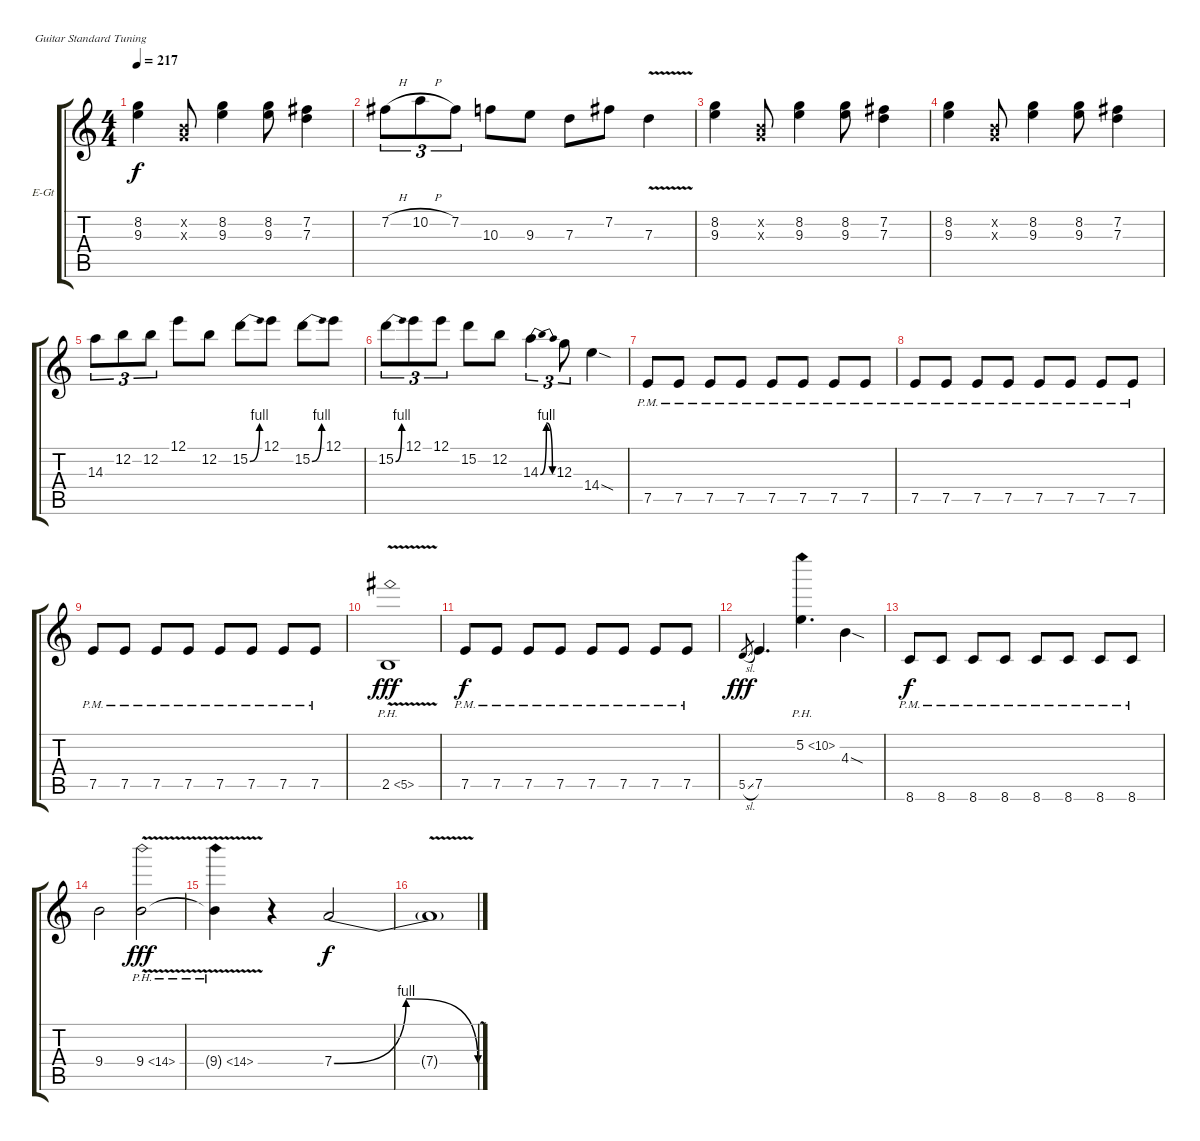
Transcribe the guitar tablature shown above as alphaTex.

\bracketExtendMode groupsimilarinstruments
\firstSystemTrackNameOrientation horizontal
\otherSystemsTrackNameOrientation horizontal
\track ("Lead Guitar 1" "E-Gt") {instrument distortionguitar}
\staff {score tabs}
\tuning (E4 B3 G3 D3 A2 E2)
\ts (4 4)
\tempo 217
\clef g2
\ks c
(9.3 8.2).4{dy f} (0.2{x} 0.3{x}).8 (9.3 8.2).4 (9.3 8.2).8 (7.2 7.3).4 |
7.2{h}.8{tu (3 2)} 10.2{h}.8{tu (3 2)} 7.2.8{tu (3 2)} 10.3.8 9.3.8 7.3.8 7.2.8 7.3{v}.4 |
(9.3 8.2).4 (0.2{x} 0.3{x}).8 (9.3 8.2).4 (9.3 8.2).8 (7.2 7.3).4 |
(9.3 8.2).4 (0.2{x} 0.3{x}).8 (9.3 8.2).4 (9.3 8.2).8 (7.2 7.3).4 |
14.3.8{tu (3 2)} 12.2.8{tu (3 2)} 12.2.8{tu (3 2)} 12.1.8 12.2.8 15.2{be (bend 0 0 15.6 4)}.8 12.1.8 15.2{be (bend 0 0 12.6 4)}.8 12.1.8 |
15.2{be (bend 0 0 15 4)}.8{tu (3 2)} 12.1.8{tu (3 2)} 12.1.8{tu (3 2)} 15.2.8 12.2.8 14.3{be (bendrelease 0 0 10.2 4 37.199999999999996 4 50.4 0)}.4{tu (3 2)} 12.3.8{tu (3 2)} 14.4{sod}.4 |
7.5{pm}.8 7.5{pm}.8 7.5{pm}.8 7.5{pm}.8 7.5{pm}.8 7.5{pm}.8 7.5{pm}.8 7.5{pm}.8 |
7.5{pm}.8 7.5{pm}.8 7.5{pm}.8 7.5{pm}.8 7.5{pm}.8 7.5{pm}.8 7.5{pm}.8 7.5{pm}.8 |
7.5{pm}.8 7.5{pm}.8 7.5{pm}.8 7.5{pm}.8 7.5{pm}.8 7.5{pm}.8 7.5{pm}.8 7.5{pm}.8 |
2.5{ph 3 v}.1{dy fff} |
7.5{pm}.8{dy f} 7.5{pm}.8 7.5{pm}.8 7.5{pm}.8 7.5{pm}.8 7.5{pm}.8 7.5{pm}.8 7.5{pm}.8 |
5.5{sl}.8{gr dy fff} 7.5.4{d} 5.2{ph 5}.4{d} 4.3{sod}.4 |
8.6{pm}.8{dy f} 8.6{pm}.8 8.6{pm}.8 8.6{pm}.8 8.6{pm}.8 8.6{pm}.8 8.6{pm}.8 8.6{pm}.8 |
9.4.2 9.4{ph 5 v}.2{dy fff} |
9.4{ph 5 v t}.4 r.4 7.4{be (bendrelease 0 0 10.2 4 31.2 4 48 0)}.2{dy f} |
7.4{v t}.1
